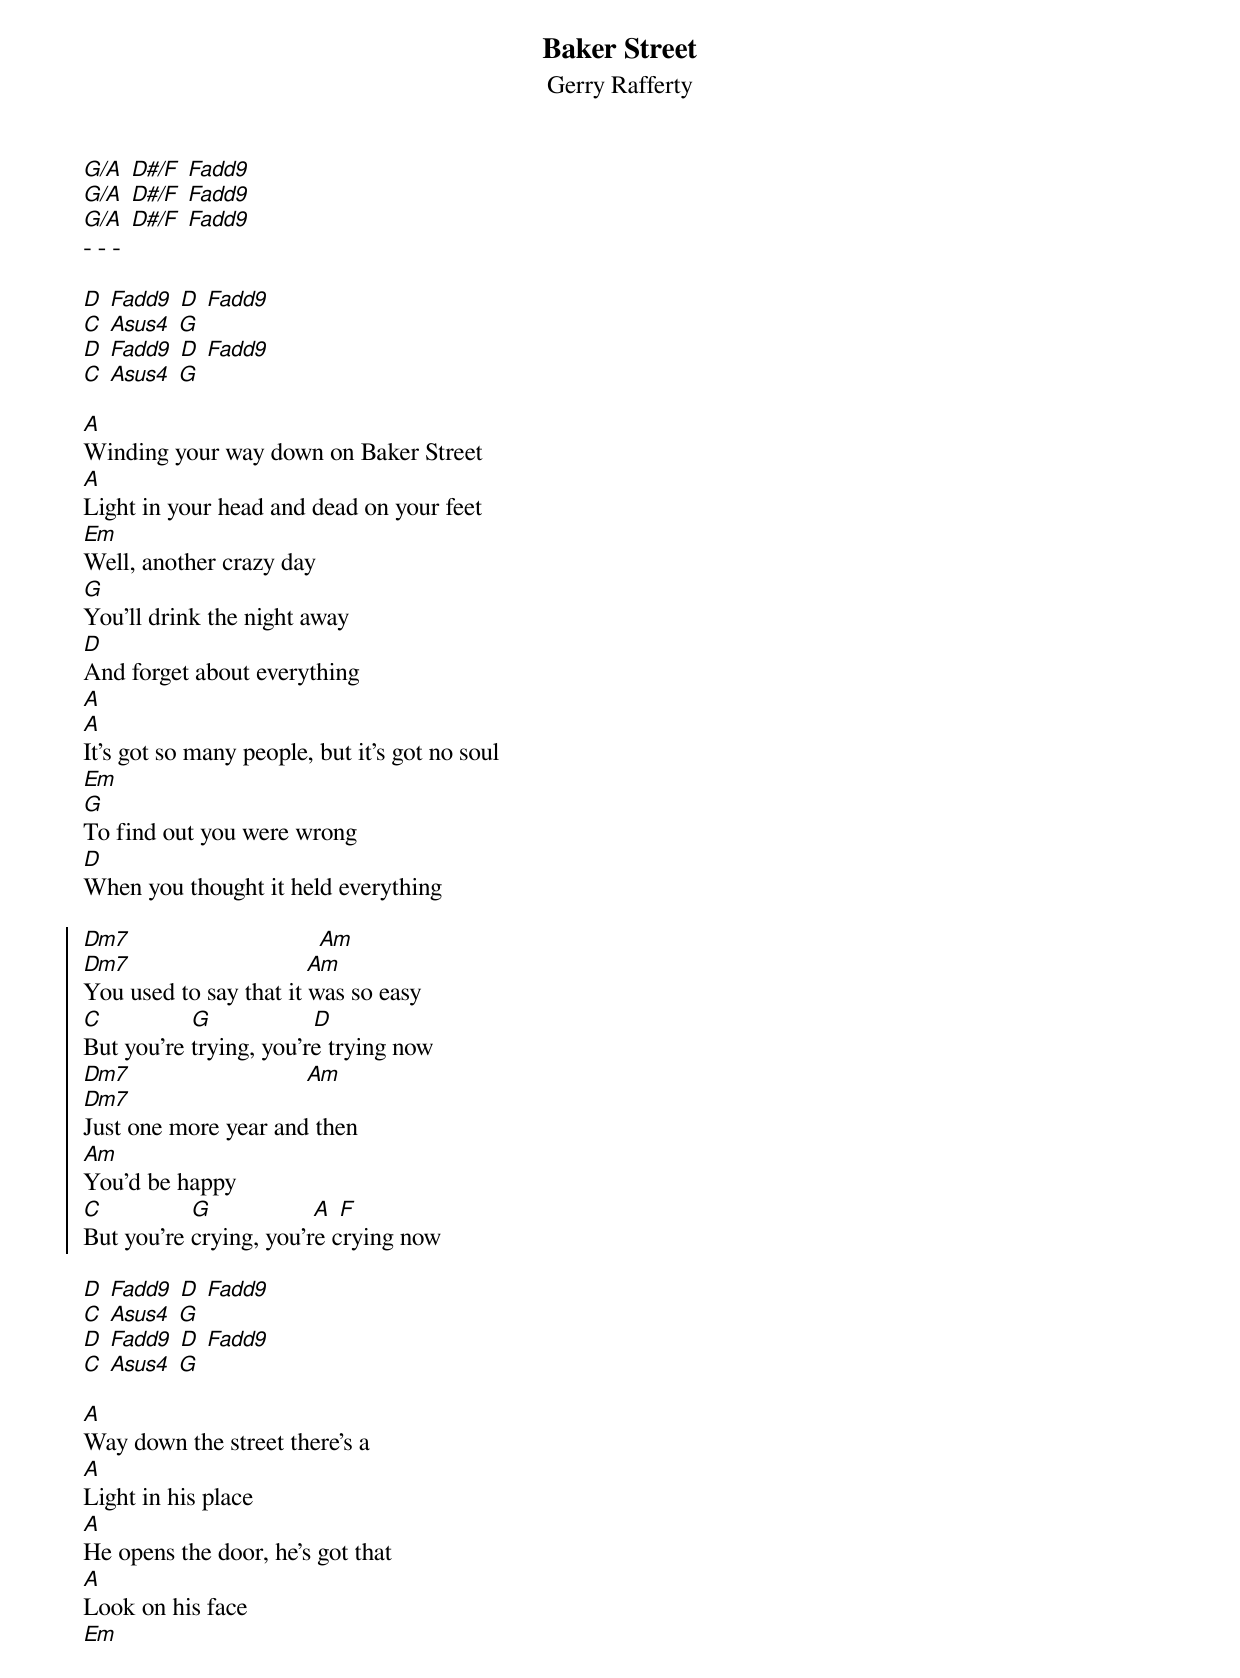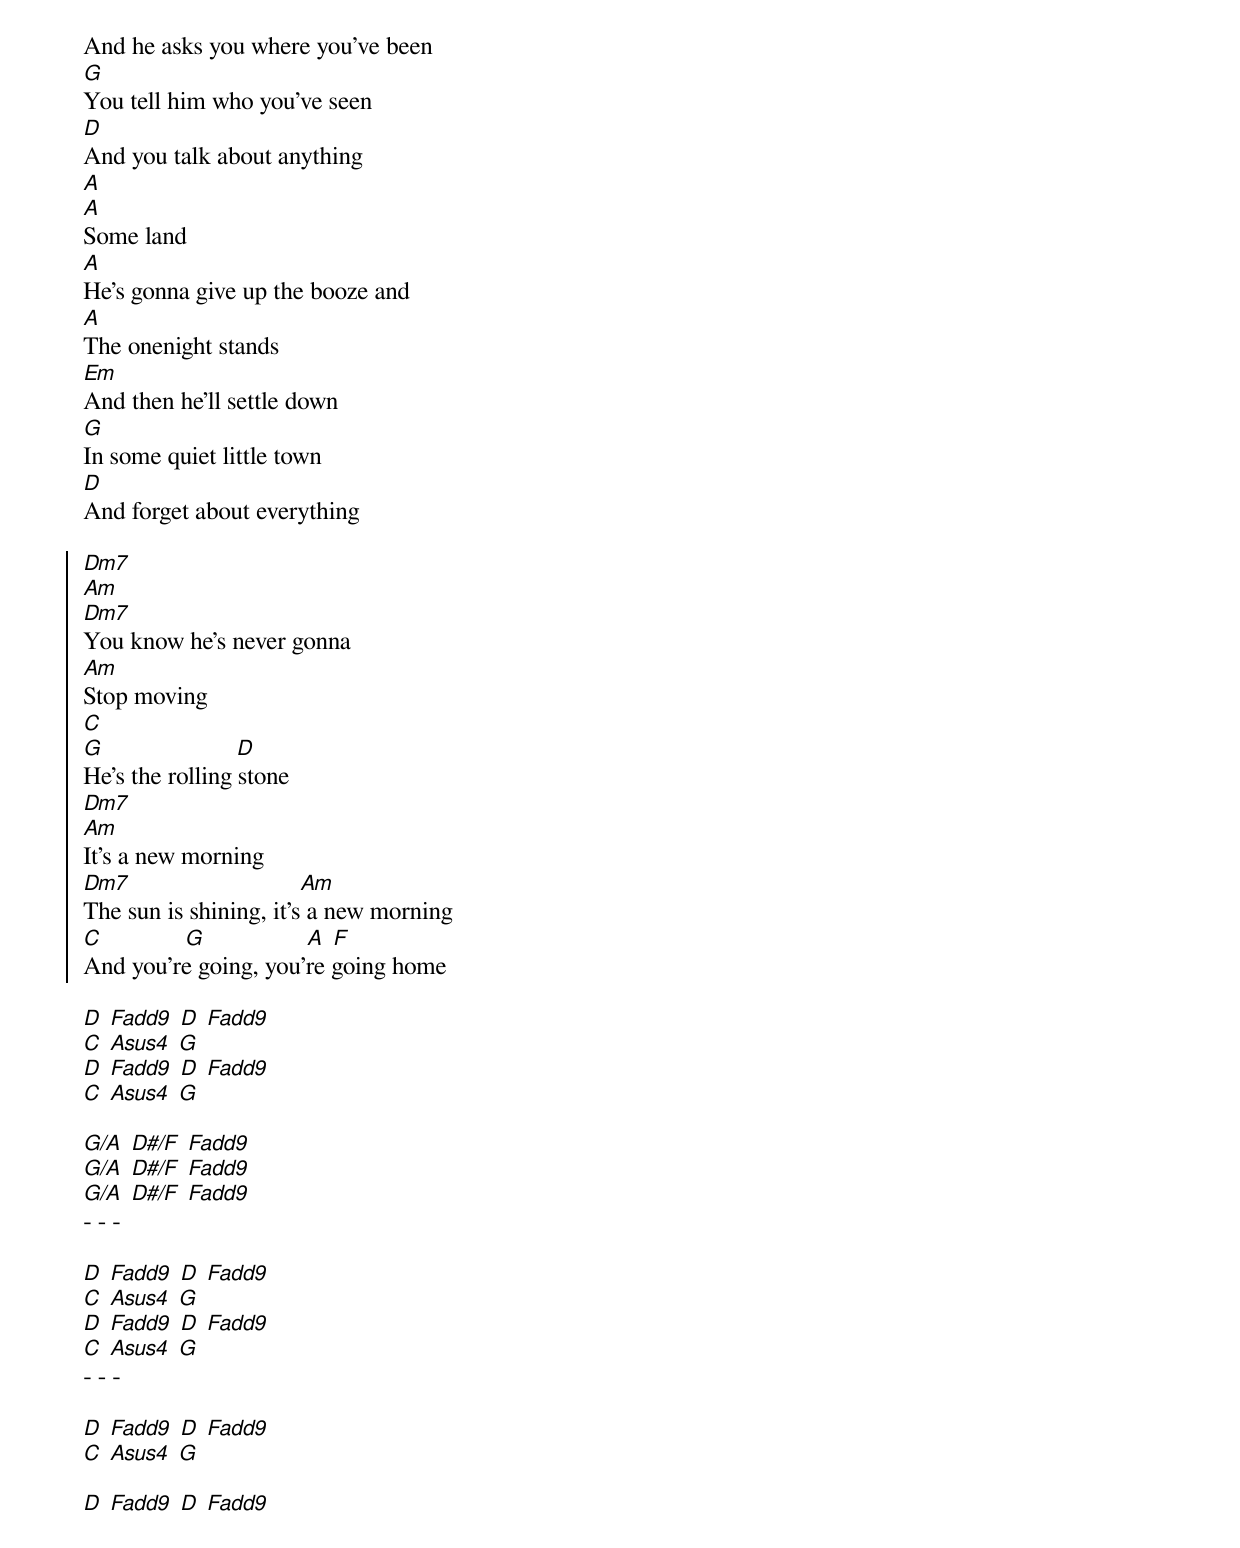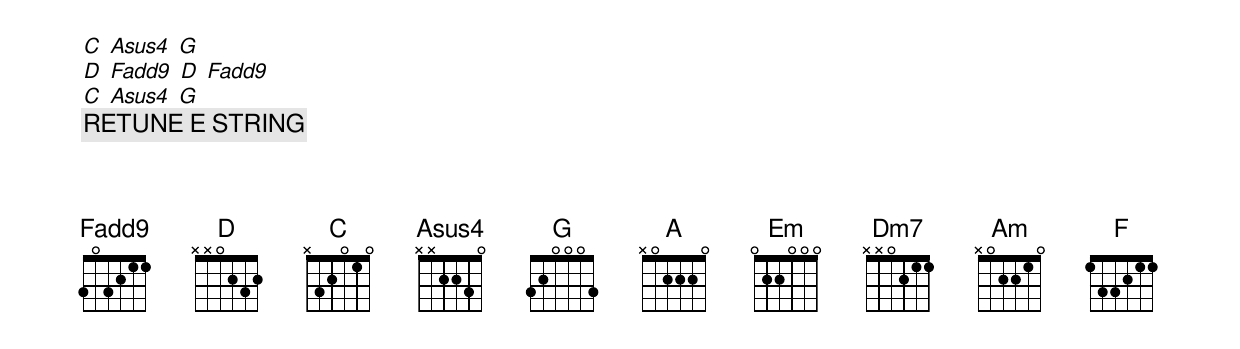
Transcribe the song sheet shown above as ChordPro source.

{t: Baker Street}
{st: Gerry Rafferty}
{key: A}
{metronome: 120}
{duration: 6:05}

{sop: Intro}
[G/A] [D#/F] [Fadd9]
[G/A] [D#/F] [Fadd9]
[G/A] [D#/F] [Fadd9]
- - -
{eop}

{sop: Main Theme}
[D] [Fadd9] [D] [Fadd9]
[C] [Asus4] [G]
[D] [Fadd9] [D] [Fadd9]
[C] [Asus4] [G]
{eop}

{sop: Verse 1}
[A]
Winding your way down on Baker Street
[A]
Light in your head and dead on your feet
[Em]
Well, another crazy day
[G]
You'll drink the night away
[D]
And forget about everything
[A]
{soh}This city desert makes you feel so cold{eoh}
[A]
It's got so many people, but it's got no soul
[Em]
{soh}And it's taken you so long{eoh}
[G]
To find out you were wrong
[D]
When you thought it held everything
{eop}

{soc}
[Dm7]                              [Am]
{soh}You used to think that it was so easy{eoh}
[Dm7]                            [Am]
You used to say that it was so easy
[C]              [G]                [D]
But you're trying, you're trying now
[Dm7]                            [Am]
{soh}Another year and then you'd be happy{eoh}
[Dm7]
Just one more year and then
[Am]
You'd be happy
[C]              [G]                [A] [F]
But you're crying, you're crying now
{eoc}

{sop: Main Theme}
[D] [Fadd9] [D] [Fadd9]
[C] [Asus4] [G]
[D] [Fadd9] [D] [Fadd9]
[C] [Asus4] [G]
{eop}

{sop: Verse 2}
[A]
Way down the street there's a
[A]
Light in his place
[A]
He opens the door, he's got that
[A]
Look on his face
[Em]
And he asks you where you've been
[G]
You tell him who you've seen
[D]
And you talk about anything
[A]
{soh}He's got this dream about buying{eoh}
[A]
Some land
[A]
He's gonna give up the booze and
[A]
The onenight stands
[Em]
And then he'll settle down
[G]
In some quiet little town
[D]
And forget about everything
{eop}

{soc}
[Dm7]
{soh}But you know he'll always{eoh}
[Am]
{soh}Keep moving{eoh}
[Dm7]
You know he's never gonna
[Am]
Stop moving
[C]
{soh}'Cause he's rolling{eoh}
[G]                     [D]
He's the rolling stone
[Dm7]
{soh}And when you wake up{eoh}
[Am]
It's a new morning
[Dm7]                           [Am]
The sun is shining, it's a new morning
[C]             [G]                [A] [F]
And you're going, you're going home
{eoc}

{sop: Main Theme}
[D] [Fadd9] [D] [Fadd9]
[C] [Asus4] [G]
[D] [Fadd9] [D] [Fadd9]
[C] [Asus4] [G]
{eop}

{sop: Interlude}
[G/A] [D#/F] [Fadd9]
[G/A] [D#/F] [Fadd9]
[G/A] [D#/F] [Fadd9]
- - -
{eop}

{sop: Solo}
[D] [Fadd9] [D] [Fadd9]
[C] [Asus4] [G]
[D] [Fadd9] [D] [Fadd9]
[C] [Asus4] [G]
- - -
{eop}

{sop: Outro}
[D] [Fadd9] [D] [Fadd9]
[C] [Asus4] [G]
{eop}

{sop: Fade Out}
[D] [Fadd9] [D] [Fadd9]
[C] [Asus4] [G]
[D] [Fadd9] [D] [Fadd9]
[C] [Asus4] [G]
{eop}
{c:RETUNE E STRING}


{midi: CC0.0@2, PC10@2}

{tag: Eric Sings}
